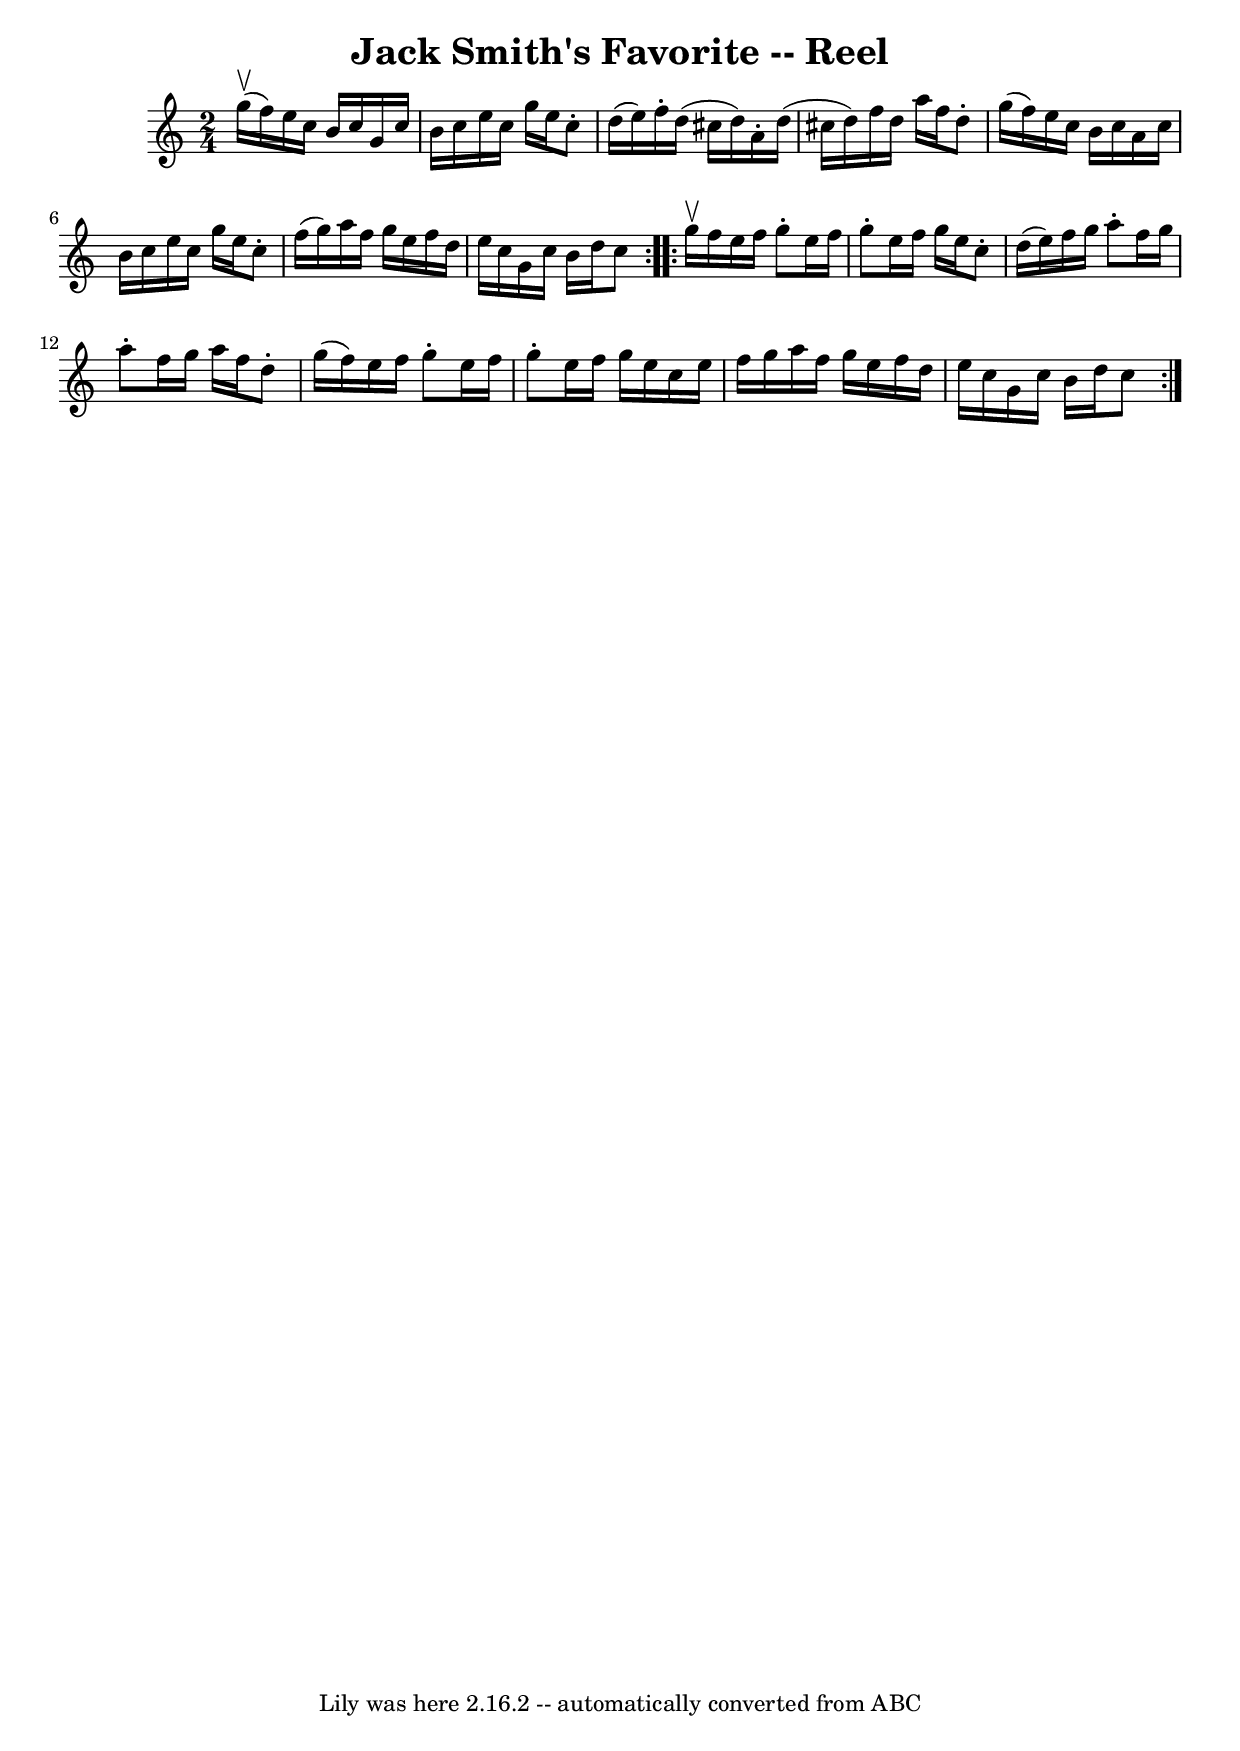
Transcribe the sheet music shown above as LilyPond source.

\version "2.16.2"
\include "Mammoth.ily"
\header {
  %% book = "Ryan's Mammoth Collection"
  crossRefNumber = "1"
  footnotes = "\\\\307"
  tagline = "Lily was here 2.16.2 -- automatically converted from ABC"
  title = "Jack Smith's Favorite -- Reel"

}
voicedefault =  {



  \repeat volta 2 {

    \time 2/4 
    \key c \major
    g''16^\upbow(f''16) |
    e''16    
    c''16 b'16 c''16 g'16 c''16 b'16 c''16    |
    e''16    
    c''16 g''16 e''16 c''8 -. d''16 (e''16)   |
    f''16 -.  
    d''16 (cis''16 d''16) a'16 -. d''16 (cis''16 d''16)   
    |
    f''16 d''16 a''16 f''16 d''8 -. g''16 (f''16)   
    |
    e''16 c''16 b'16 c''16 a'16 c''16 b'16 c''16  
    |
    e''16 c''16 g''16 e''16 c''8 -. f''16 (g''16)  
    |
    a''16 f''16 g''16 e''16 f''16 d''16 e''16    
    c''16    |
    g'16 c''16 b'16 d''16 c''8  
  }     

  \repeat volta 2 {
    g''16^\upbow f''16  |
    e''16 f''16 g''8 
    -. e''16 f''16 g''8 -.   |
    e''16 f''16 g''16 e''16    
    c''8 -. d''16 (e''16)   |
    f''16 g''16 a''8 -. f''16    
    g''16 a''8 -.   |
    f''16 g''16 a''16 f''16 d''8 -.   
    g''16 (f''16)   |
    e''16 f''16 g''8 -. e''16 f''16   
    g''8 -.   |
    e''16 f''16 g''16 e''16 c''16 e''16    
    f''16 g''16    |
    a''16 f''16 g''16 e''16 f''16 d''16 
    e''16 c''16    |
    g'16 c''16 b'16 d''16 c''8  
  }   

}

\score{
  <<

    \context Staff="default"
    {
      \voicedefault 
      
    }

  >>
  \layout {
    
  }
  \midi {
  }

}
